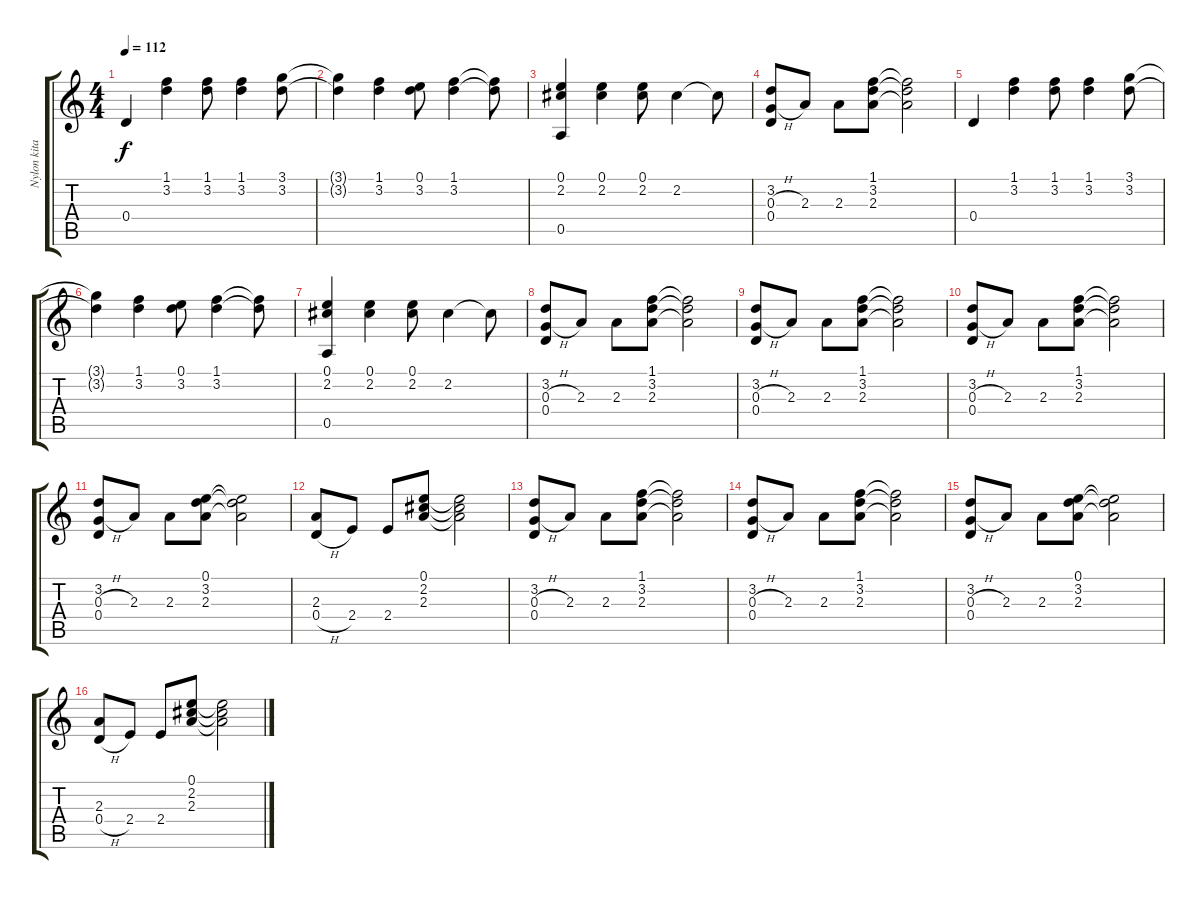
\track ("Nylon kitaar 1" "Nylon kita") {instrument acousticguitarnylon}
\staff {score tabs}
\tuning (E4 B3 G3 D3 A2 E2) {hide}
\ts (4 4)
\tempo 112
\clef g2
\ks c
0.4.4{dy f instrument acousticguitarnylon} (1.1 3.2).4 (1.1 3.2).8 (1.1 3.2).4 (3.1 3.2).8 |
(3.1{t} 3.2{t}).4 (1.1 3.2).4 (0.1 3.2).8 (1.1 3.2).4 (1.1{t} 3.2{t}).8 |
(0.1 2.2 0.5).4 (0.1 2.2).4 (0.1 2.2).8 2.2.4 2.2{t}.8 |
(3.2 0.3{h} 0.4).8 2.3.8 2.3.8 (1.1 3.2 2.3).8 (1.1{t} 3.2{t} 2.3{t}).2 |
0.4.4 (1.1 3.2).4 (1.1 3.2).8 (1.1 3.2).4 (3.1 3.2).8 |
(3.1{t} 3.2{t}).4 (1.1 3.2).4 (0.1 3.2).8 (1.1 3.2).4 (1.1{t} 3.2{t}).8 |
(0.1 2.2 0.5).4 (0.1 2.2).4 (0.1 2.2).8 2.2.4 2.2{t}.8 |
(3.2 0.3{h} 0.4).8 2.3.8 2.3.8 (1.1 3.2 2.3).8 (1.1{t} 3.2{t} 2.3{t}).2 |
(3.2 0.3{h} 0.4).8 2.3.8 2.3.8 (1.1 3.2 2.3).8 (1.1{t} 3.2{t} 2.3{t}).2 |
(3.2 0.3{h} 0.4).8 2.3.8 2.3.8 (1.1 3.2 2.3).8 (1.1{t} 3.2{t} 2.3{t}).2 |
(3.2 0.3{h} 0.4).8 2.3.8 2.3.8 (0.1 3.2 2.3).8 (0.1{t} 3.2{t} 2.3{t}).2 |
(2.3 0.4{h}).8 2.4.8 2.4.8 (0.1 2.2 2.3).8 (0.1{t} 2.2{t} 2.3{t}).2 |
(3.2 0.3{h} 0.4).8 2.3.8 2.3.8 (1.1 3.2 2.3).8 (1.1{t} 3.2{t} 2.3{t}).2 |
(3.2 0.3{h} 0.4).8 2.3.8 2.3.8 (1.1 3.2 2.3).8 (1.1{t} 3.2{t} 2.3{t}).2 |
(3.2 0.3{h} 0.4).8 2.3.8 2.3.8 (0.1 3.2 2.3).8 (0.1{t} 3.2{t} 2.3{t}).2 |
(2.3 0.4{h}).8 2.4.8 2.4.8 (0.1 2.2 2.3).8 (0.1{t} 2.2{t} 2.3{t}).2
